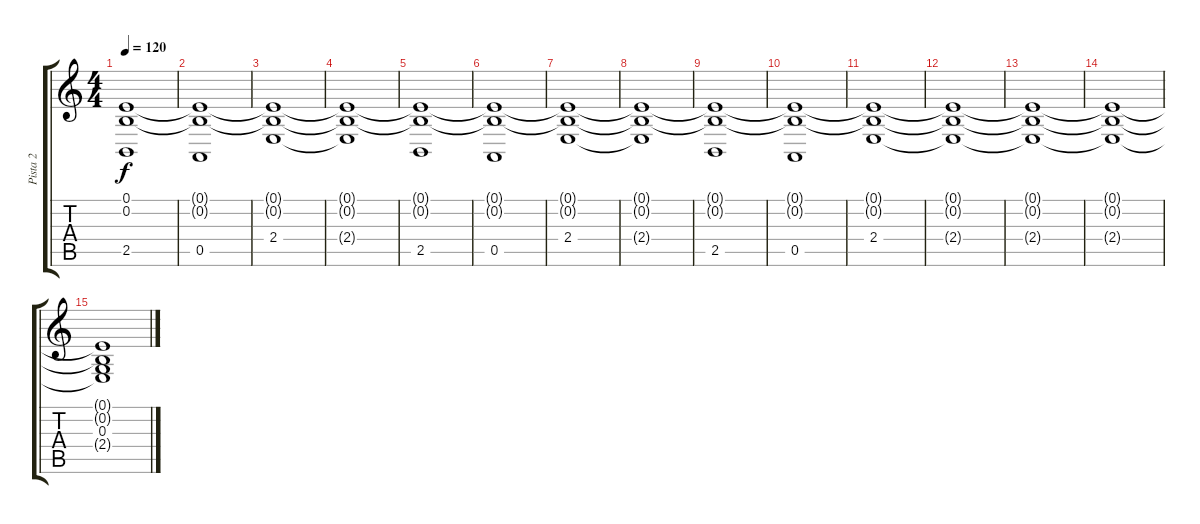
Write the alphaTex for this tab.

\track ("Pista 2" "Pista 2") {instrument pad2warm}
\staff {score tabs}
\tuning (E4 B3 G3 D3 A2 E2) {hide}
\ts (4 4)
\tempo 120
\clef g2
\ks c
(0.1{t} 0.2{t} 2.5).1{dy f} |
(0.1{t} 0.2{t} 0.5).1 |
(0.1{t} 0.2{t} 2.4).1 |
(0.1{t} 0.2{t} 2.4{t}).1 |
(0.1{t} 0.2{t} 2.5).1 |
(0.1{t} 0.2{t} 0.5).1 |
(0.1{t} 0.2{t} 2.4).1 |
(0.1{t} 0.2{t} 2.4{t}).1 |
(0.1{t} 0.2{t} 2.5).1 |
(0.1{t} 0.2{t} 0.5).1 |
(0.1{t} 0.2{t} 2.4).1 |
(0.1{t} 0.2{t} 2.4{t}).1 |
(0.1{t} 0.2{t} 2.4{t}).1 |
(0.1{t} 0.2{t} 2.4{t}).1 |
(0.1{t} 0.2{t} 0.3 2.4{t}).1
